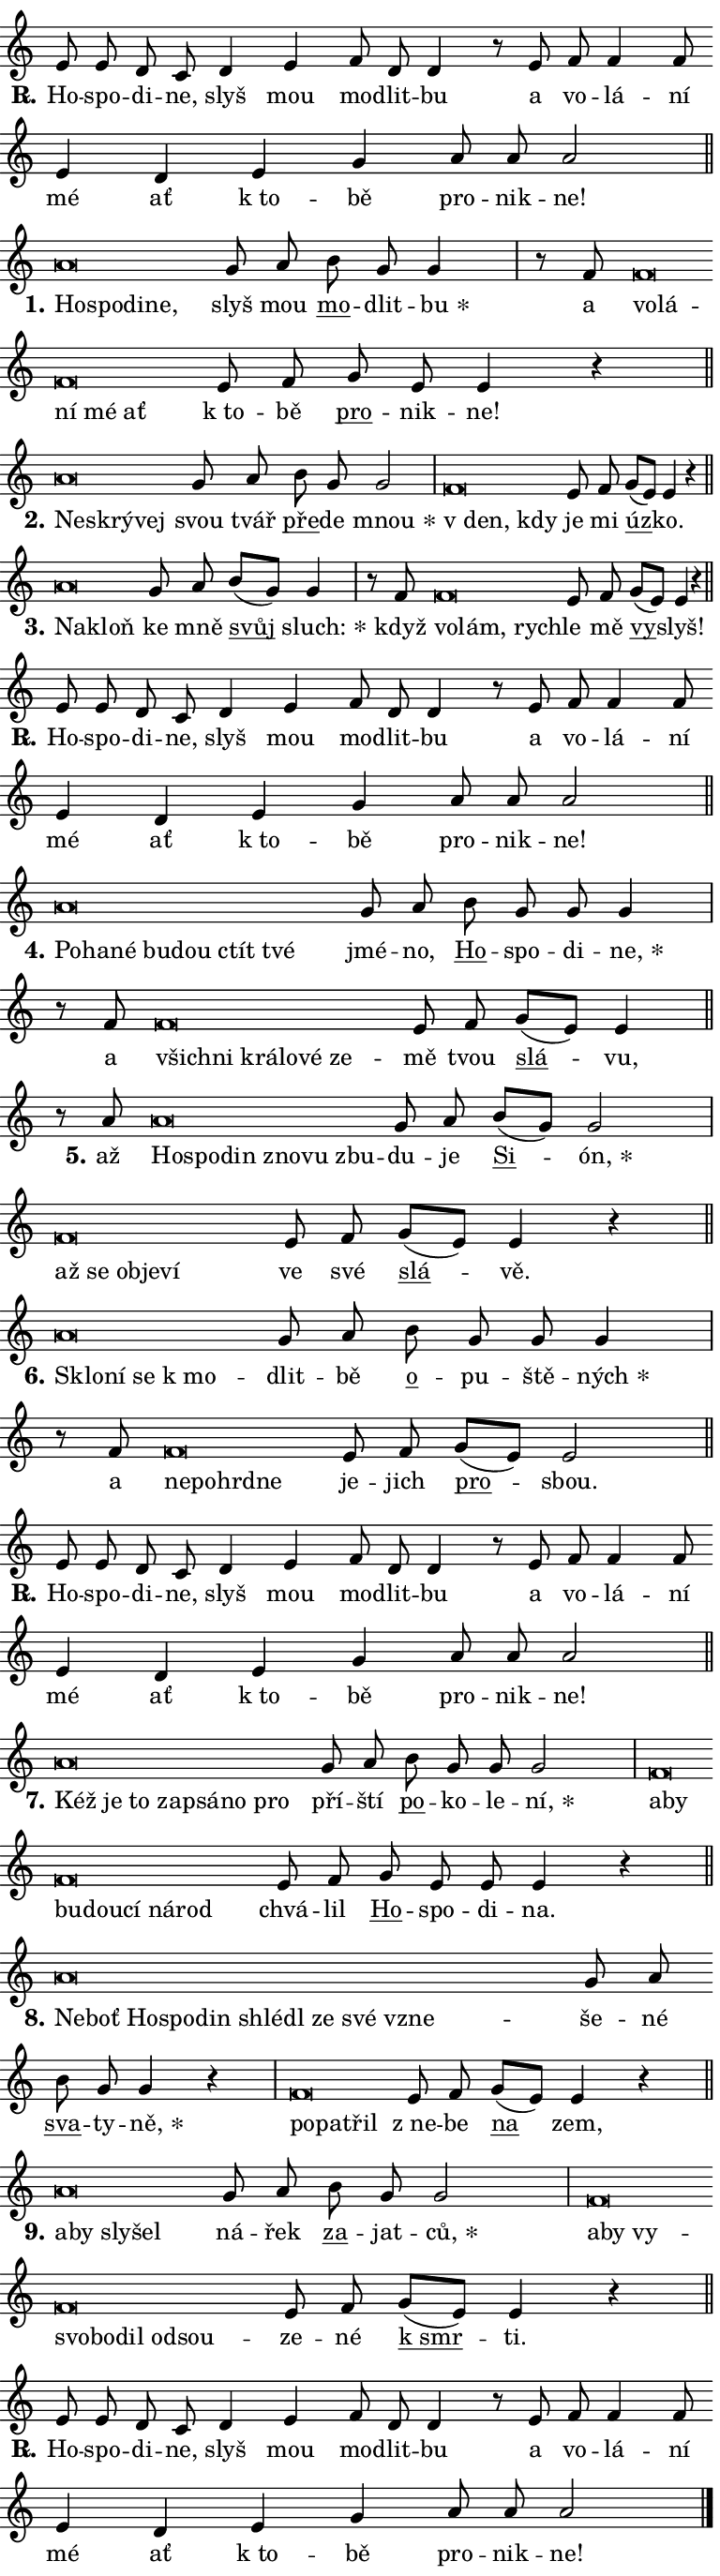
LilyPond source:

\version "2.24.0"
\header { tagline = "" }
\paper {
  indent = 0\cm
  top-margin = 0\cm
  right-margin = 0.13\cm % to fit lyric hyphens
  bottom-margin = 0\cm
  left-margin = 0\cm
  paper-width = 13\cm
  page-breaking = #ly:one-page-breaking
  system-system-spacing.basic-distance = #11
  score-system-spacing.basic-distance = #11
  ragged-last = ##f
}


%% Author: Thomas Morley
%% https://lists.gnu.org/archive/html/lilypond-user/2020-05/msg00002.html
#(define (line-position grob)
"Returns position of @var[grob} in current system:
   @code{'start}, if at first time-step
   @code{'end}, if at last time-step
   @code{'middle} otherwise
"
  (let* ((col (ly:item-get-column grob))
         (ln (ly:grob-object col 'left-neighbor))
         (rn (ly:grob-object col 'right-neighbor))
         (col-to-check-left (if (ly:grob? ln) ln col))
         (col-to-check-right (if (ly:grob? rn) rn col))
         (break-dir-left
           (and
             (ly:grob-property col-to-check-left 'non-musical #f)
             (ly:item-break-dir col-to-check-left)))
         (break-dir-right
           (and
             (ly:grob-property col-to-check-right 'non-musical #f)
             (ly:item-break-dir col-to-check-right))))
        (cond ((eqv? 1 break-dir-left) 'start)
              ((eqv? -1 break-dir-right) 'end)
              (else 'middle))))

#(define (tranparent-at-line-position vctor)
  (lambda (grob)
  "Relying on @code{line-position} select the relevant enry from @var{vctor}.
Used to determine transparency,"
    (case (line-position grob)
      ((end) (not (vector-ref vctor 0)))
      ((middle) (not (vector-ref vctor 1)))
      ((start) (not (vector-ref vctor 2))))))

noteHeadBreakVisibility =
#(define-music-function (break-visibility)(vector?)
"Makes @code{NoteHead}s transparent relying on @var{break-visibility}"
#{
  \override NoteHead.transparent =
    #(tranparent-at-line-position break-visibility)
#})

#(define delete-ledgers-for-transparent-note-heads
  (lambda (grob)
    "Reads whether a @code{NoteHead} is transparent.
If so this @code{NoteHead} is removed from @code{'note-heads} from
@var{grob}, which is supposed to be @code{LedgerLineSpanner}.
As a result ledgers are not printed for this @code{NoteHead}"
    (let* ((nhds-array (ly:grob-object grob 'note-heads))
           (nhds-list
             (if (ly:grob-array? nhds-array)
                 (ly:grob-array->list nhds-array)
                 '()))
           ;; Relies on the transparent-property being done before
           ;; Staff.LedgerLineSpanner.after-line-breaking is executed.
           ;; This is fragile ...
           (to-keep
             (remove
               (lambda (nhd)
                 (ly:grob-property nhd 'transparent #f))
               nhds-list)))
      ;; TODO find a better method to iterate over grob-arrays, similiar
      ;; to filter/remove etc for lists
      ;; For now rebuilt from scratch
      (set! (ly:grob-object grob 'note-heads)  '())
      (for-each
        (lambda (nhd)
          (ly:pointer-group-interface::add-grob grob 'note-heads nhd))
        to-keep))))

squashNotes = {
  \override NoteHead.X-extent = #'(-0.2 . 0.2)
  \override NoteHead.Y-extent = #'(-0.75 . 0)
  \override NoteHead.stencil =
    #(lambda (grob)
       (let ((pos (ly:grob-property grob 'staff-position)))
         (begin
           (if (< pos -7) (display "ERROR: Lower brevis then expected\n") (display ""))
           (if (<= pos -6) ly:text-interface::print ly:note-head::print))))
}
unSquashNotes = {
  \revert NoteHead.X-extent
  \revert NoteHead.Y-extent
  \revert NoteHead.stencil
}

hideNotes = \noteHeadBreakVisibility #begin-of-line-visible
unHideNotes = \noteHeadBreakVisibility #all-visible

% work-around for resetting accidentals
% https://lilypond.org/doc/v2.23/Documentation/notation/displaying-rhythms#unmetered-music
cadenzaMeasure = {
  \cadenzaOff
  \partial 1024 s1024
  \cadenzaOn
}

#(define-markup-command (accent layout props text) (markup?)
  "Underline accented syllable"
  (interpret-markup layout props
    #{\markup \override #'(offset . 4.3) \underline { #text }#}))

responsum = \markup \concat {
  "R" \hspace #-1.05 \path #0.1 #'((moveto 0 0.07) (lineto 0.9 0.8)) \hspace #0.05 "."
}

spaceSize = #0.6828661417322834 % exact space size for TeX Gyre Schola

\layout {
  \context {
    \Staff
    \remove "Time_signature_engraver"
    \override LedgerLineSpanner.after-line-breaking = #delete-ledgers-for-transparent-note-heads
  }
  \context {
    \Lyrics {
      \override LyricSpace.minimum-distance = \spaceSize
      \override LyricText.font-name = #"TeX Gyre Schola"
      \override LyricText.font-size = 1
      \override StanzaNumber.font-name = #"TeX Gyre Schola Bold"
      \override StanzaNumber.font-size = 1
    }
  }
  \context {
    \Score 
    \override NoteHead.text =
      #(lambda (grob) 
        (let ((pos (ly:grob-property grob 'staff-position)))
          #{\markup {
            \combine
              \halign #-0.55 \raise #(if (= pos -6) 0 0.5) \override #'(thickness . 2) \draw-line #'(3.2 . 0)
              \musicglyph "noteheads.sM1"
          }#}))
  }
}

% magnetic-lyrics.ily
%
%   written by
%     Jean Abou Samra <jean@abou-samra.fr>
%     Werner Lemberg <wl@gnu.org>
%
%   adapted by
%     Jiri Hon <jiri.hon@gmail.com>
%
% Version 2022-Apr-15

% https://www.mail-archive.com/lilypond-user@gnu.org/msg149350.html

#(define (Left_hyphen_pointer_engraver context)
   "Collect syllable-hyphen-syllable occurrences in lyrics and store
them in properties.  This engraver only looks to the left.  For
example, if the lyrics input is @code{foo -- bar}, it does the
following.

@itemize @bullet
@item
Set the @code{text} property of the @code{LyricHyphen} grob between
@q{foo} and @q{bar} to @code{foo}.

@item
Set the @code{left-hyphen} property of the @code{LyricText} grob with
text @q{foo} to the @code{LyricHyphen} grob between @q{foo} and
@q{bar}.
@end itemize

Use this auxiliary engraver in combination with the
@code{lyric-@/text::@/apply-@/magnetic-@/offset!} hook."
   (let ((hyphen #f)
         (text #f))
     (make-engraver
      (acknowledgers
       ((lyric-syllable-interface engraver grob source-engraver)
        (set! text grob)))
      (end-acknowledgers
       ((lyric-hyphen-interface engraver grob source-engraver)
        ;(when (not (grob::has-interface grob 'lyric-space-interface))
          (set! hyphen grob)));)
      ((stop-translation-timestep engraver)
       (when (and text hyphen)
         (ly:grob-set-object! text 'left-hyphen hyphen))
       (set! text #f)
       (set! hyphen #f)))))

#(define (lyric-text::apply-magnetic-offset! grob)
   "If the space between two syllables is less than the value in
property @code{LyricText@/.details@/.squash-threshold}, move the right
syllable to the left so that it gets concatenated with the left
syllable.

Use this function as a hook for
@code{LyricText@/.after-@/line-@/breaking} if the
@code{Left_@/hyphen_@/pointer_@/engraver} is active."
   (let ((hyphen (ly:grob-object grob 'left-hyphen #f)))
     (when hyphen
       (let ((left-text (ly:spanner-bound hyphen LEFT)))
         (when (grob::has-interface left-text 'lyric-syllable-interface)
           (let* ((common (ly:grob-common-refpoint grob left-text X))
                  (this-x-ext (ly:grob-extent grob common X))
                  (left-x-ext
                   (begin
                     ;; Trigger magnetism for left-text.
                     (ly:grob-property left-text 'after-line-breaking)
                     (ly:grob-extent left-text common X)))
                  ;; `delta` is the gap width between two syllables.
                  (delta (- (interval-start this-x-ext)
                            (interval-end left-x-ext)))
                  (details (ly:grob-property grob 'details))
                  (threshold (assoc-get 'squash-threshold details 0.2)))
             (when (< delta threshold)
               (let* (;; We have to manipulate the input text so that
                      ;; ligatures crossing syllable boundaries are not
                      ;; disabled.  For languages based on the Latin
                      ;; script this is essentially a beautification.
                      ;; However, for non-Western scripts it can be a
                      ;; necessity.
                      (lt (ly:grob-property left-text 'text))
                      (rt (ly:grob-property grob 'text))
                      (is-space (grob::has-interface hyphen 'lyric-space-interface))
                      (space (if is-space " " ""))
                      (extra-delta (if is-space spaceSize 0))
                      ;; Append new syllable.
                      (ltrt-space (if (and (string? lt) (string? rt))
                                (string-append lt space rt)
                                (make-concat-markup (list lt space rt))))
                      ;; Right-align `ltrt` to the right side.
                      (ltrt-space-markup (grob-interpret-markup
                               grob
                               (make-translate-markup
                                (cons (interval-length this-x-ext) 0)
                                (make-right-align-markup ltrt-space)))))
                 (begin
                   ;; Don't print `left-text`.
                   (ly:grob-set-property! left-text 'stencil #f)
                   ;; Set text and stencil (which holds all collected
                   ;; syllables so far) and shift it to the left.
                   (ly:grob-set-property! grob 'text ltrt-space)
                   (ly:grob-set-property! grob 'stencil ltrt-space-markup)
                   (ly:grob-translate-axis! grob (- (- delta extra-delta)) X))))))))))


#(define (lyric-hyphen::displace-bounds-first grob)
   ;; Make very sure this callback isn't triggered too early.
   (let ((left (ly:spanner-bound grob LEFT))
         (right (ly:spanner-bound grob RIGHT)))
     (ly:grob-property left 'after-line-breaking)
     (ly:grob-property right 'after-line-breaking)
     (ly:lyric-hyphen::print grob)))

squashThreshold = #0.4

\layout {
  \context {
    \Lyrics
    \consists #Left_hyphen_pointer_engraver
    \override LyricText.after-line-breaking =
      #lyric-text::apply-magnetic-offset!
    \override LyricHyphen.stencil = #lyric-hyphen::displace-bounds-first
    \override LyricText.details.squash-threshold = \squashThreshold
    \override LyricHyphen.minimum-distance = 0
    \override LyricHyphen.minimum-length = \squashThreshold
  }
}

squashText = \override LyricText.details.squash-threshold = 9999
unSquashText = \override LyricText.details.squash-threshold = \squashThreshold

leftText = \override LyricText.self-alignment-X = #LEFT
unLeftText = \revert LyricText.self-alignment-X

starOffset = #(lambda (grob) 
                (let ((x_offset (ly:self-alignment-interface::aligned-on-x-parent grob)))
                  (if (= x_offset 0) 0 (+ x_offset 1.2))))

star = #(define-music-function (syllable)(string?)
"Append star separator at the end of a syllable"
#{
  \once \override LyricText.X-offset = #starOffset
  \lyricmode { \markup {
    #syllable
    \override #'((font-name . "TeX Gyre Schola Bold")) \hspace #0.2 \lower #0.65 \larger "*"
  } }
#})

starAccent = #(define-music-function (syllable)(string?)
"Append star separator at the end of a syllable and make accent"
#{
  \once \override LyricText.X-offset = #starOffset
  \lyricmode { \markup {
    \accent #syllable
    \override #'((font-name . "TeX Gyre Schola Bold")) \hspace #0.2 \lower #0.65 \larger "*"
  } }
#})

breath = #(define-music-function (syllable)(string?)
"Append breathing indicator at the end of a syllable"
#{
  \lyricmode { \markup { #syllable "+" } }
#})

optionalBreath = #(define-music-function (syllable)(string?)
"Append optional breathing indicator at the end of a syllable"
#{
  \lyricmode { \markup { #syllable "(+)" } }
#})


\score {
    <<
        \new Voice = "melody" { \cadenzaOn \key c \major \relative { e'8 e d c d4 e f8 d d4 \bar "" r8 e f f4 f8 \bar "" e4 d \bar "" e g \bar "" a8 a a2 \cadenzaMeasure \bar "||" \break } }
        \new Lyrics \lyricsto "melody" { \lyricmode { \set stanza = \responsum
Ho -- spo -- di -- ne, slyš mou mo -- dlit -- bu a vo -- lá -- ní mé ať "k to" -- bě pro -- nik -- ne! } }
    >>
    \layout {}
}

\score {
    <<
        \new Voice = "melody" { \cadenzaOn \key c \major \relative { \squashNotes a'\breve*1/16 \hideNotes \breve*1/16 \bar "" \breve*1/16 \breve*1/16 \bar "" \unHideNotes \unSquashNotes g8 a \bar "" b g g4 \cadenzaMeasure \bar "|" r8 f \squashNotes f\breve*1/16 \hideNotes \breve*1/16 \bar "" \breve*1/16 \bar "" \breve*1/16 \breve*1/16 \bar "" \unHideNotes \unSquashNotes e8 f \bar "" g e e4 r \cadenzaMeasure \bar "||" \break } }
        \new Lyrics \lyricsto "melody" { \lyricmode { \set stanza = "1."
\leftText Ho -- \squashText spo -- di -- ne, \unLeftText \unSquashText slyš mou \markup \accent mo -- dlit -- \star bu a \leftText vo -- \squashText lá -- ní mé ať \unLeftText \unSquashText "k to" -- bě \markup \accent pro -- nik -- ne! } }
    >>
    \layout {}
}

\score {
    <<
        \new Voice = "melody" { \cadenzaOn \key c \major \relative { \squashNotes a'\breve*1/16 \hideNotes \breve*1/16 \breve*1/16 \bar "" \unHideNotes \unSquashNotes g8 a \bar "" b g g2 \cadenzaMeasure \bar "|" \squashNotes f\breve*1/16 \hideNotes \breve*1/16 \bar "" \unHideNotes \unSquashNotes e8 f \bar "" g[( e)] e4 r \cadenzaMeasure \bar "||" \break } }
        \new Lyrics \lyricsto "melody" { \lyricmode { \set stanza = "2."
\leftText Ne -- \squashText skrý -- vej \unLeftText \unSquashText svou tvář \markup \accent pře -- de \star mnou \leftText "v den," \squashText kdy \unLeftText \unSquashText je mi \markup \accent úz -- ko. } }
    >>
    \layout {}
}

\score {
    <<
        \new Voice = "melody" { \cadenzaOn \key c \major \relative { \squashNotes a'\breve*1/16 \hideNotes \breve*1/16 \bar "" \unHideNotes \unSquashNotes g8 a \bar "" b[( g)] g4 \cadenzaMeasure \bar "|" r8 f \squashNotes f\breve*1/16 \hideNotes \breve*1/16 \breve*1/16 \bar "" \unHideNotes \unSquashNotes e8 f \bar "" g[( e)] e4 r \cadenzaMeasure \bar "||" \break } }
        \new Lyrics \lyricsto "melody" { \lyricmode { \set stanza = "3."
\leftText Na -- \squashText kloň \unLeftText \unSquashText ke mně \markup \accent svůj \star sluch: když \leftText vo -- \squashText lám, rych -- \unLeftText \unSquashText le mě \markup \accent vy -- slyš! } }
    >>
    \layout {}
}

\score {
    <<
        \new Voice = "melody" { \cadenzaOn \key c \major \relative { e'8 e d c d4 e f8 d d4 \bar "" r8 e f f4 f8 \bar "" e4 d \bar "" e g \bar "" a8 a a2 \cadenzaMeasure \bar "||" \break } }
        \new Lyrics \lyricsto "melody" { \lyricmode { \set stanza = \responsum
Ho -- spo -- di -- ne, slyš mou mo -- dlit -- bu a vo -- lá -- ní mé ať "k to" -- bě pro -- nik -- ne! } }
    >>
    \layout {}
}

\score {
    <<
        \new Voice = "melody" { \cadenzaOn \key c \major \relative { \squashNotes a'\breve*1/16 \hideNotes \breve*1/16 \bar "" \breve*1/16 \bar "" \breve*1/16 \bar "" \breve*1/16 \bar "" \breve*1/16 \breve*1/16 \bar "" \unHideNotes \unSquashNotes g8 a \bar "" b g g g4 \cadenzaMeasure \bar "|" r8 f \squashNotes f\breve*1/16 \hideNotes \breve*1/16 \bar "" \breve*1/16 \bar "" \breve*1/16 \bar "" \breve*1/16 \breve*1/16 \bar "" \unHideNotes \unSquashNotes e8 f \bar "" g[( e)] e4 \cadenzaMeasure \bar "||" \break } }
        \new Lyrics \lyricsto "melody" { \lyricmode { \set stanza = "4."
\leftText Po -- \squashText ha -- né bu -- dou ctít tvé \unLeftText \unSquashText jmé -- no, \markup \accent Ho -- spo -- di -- \star ne, a \leftText všich -- \squashText ni krá -- lo -- vé ze -- \unLeftText \unSquashText mě tvou \markup \accent slá -- vu, } }
    >>
    \layout {}
}

\score {
    <<
        \new Voice = "melody" { \cadenzaOn \key c \major \relative { r8 a' \squashNotes a\breve*1/16 \hideNotes \breve*1/16 \bar "" \breve*1/16 \bar "" \breve*1/16 \bar "" \breve*1/16 \breve*1/16 \bar "" \unHideNotes \unSquashNotes g8 a \bar "" b[( g)] g2 \cadenzaMeasure \bar "|" \squashNotes f\breve*1/16 \hideNotes \breve*1/16 \bar "" \breve*1/16 \bar "" \breve*1/16 \breve*1/16 \bar "" \unHideNotes \unSquashNotes e8 f \bar "" g[( e)] e4 r \cadenzaMeasure \bar "||" \break } }
        \new Lyrics \lyricsto "melody" { \lyricmode { \set stanza = "5."
až \leftText Ho -- \squashText spo -- din zno -- vu zbu -- \unLeftText \unSquashText du -- je \markup \accent Si -- \star ón, \leftText až \squashText se ob -- je -- ví \unLeftText \unSquashText ve své \markup \accent slá -- vě. } }
    >>
    \layout {}
}

\score {
    <<
        \new Voice = "melody" { \cadenzaOn \key c \major \relative { \squashNotes a'\breve*1/16 \hideNotes \breve*1/16 \bar "" \breve*1/16 \breve*1/16 \bar "" \unHideNotes \unSquashNotes g8 a \bar "" b g g g4 \cadenzaMeasure \bar "|" r8 f \squashNotes f\breve*1/16 \hideNotes \breve*1/16 \bar "" \breve*1/16 \breve*1/16 \bar "" \unHideNotes \unSquashNotes e8 f \bar "" g[( e)] e2 \cadenzaMeasure \bar "||" \break } }
        \new Lyrics \lyricsto "melody" { \lyricmode { \set stanza = "6."
\leftText Sklo -- \squashText ní se "k mo" -- \unLeftText \unSquashText dlit -- bě \markup \accent o -- pu -- ště -- \star ných a \leftText ne -- \squashText po -- hrd -- ne \unLeftText \unSquashText je -- jich \markup \accent pro -- sbou. } }
    >>
    \layout {}
}

\score {
    <<
        \new Voice = "melody" { \cadenzaOn \key c \major \relative { e'8 e d c d4 e f8 d d4 \bar "" r8 e f f4 f8 \bar "" e4 d \bar "" e g \bar "" a8 a a2 \cadenzaMeasure \bar "||" \break } }
        \new Lyrics \lyricsto "melody" { \lyricmode { \set stanza = \responsum
Ho -- spo -- di -- ne, slyš mou mo -- dlit -- bu a vo -- lá -- ní mé ať "k to" -- bě pro -- nik -- ne! } }
    >>
    \layout {}
}

\score {
    <<
        \new Voice = "melody" { \cadenzaOn \key c \major \relative { \squashNotes a'\breve*1/16 \hideNotes \breve*1/16 \bar "" \breve*1/16 \bar "" \breve*1/16 \bar "" \breve*1/16 \bar "" \breve*1/16 \breve*1/16 \bar "" \unHideNotes \unSquashNotes g8 a \bar "" b g g g2 \cadenzaMeasure \bar "|" \squashNotes f\breve*1/16 \hideNotes \breve*1/16 \bar "" \breve*1/16 \bar "" \breve*1/16 \bar "" \breve*1/16 \bar "" \breve*1/16 \breve*1/16 \bar "" \unHideNotes \unSquashNotes e8 f \bar "" g e e e4 r \cadenzaMeasure \bar "||" \break } }
        \new Lyrics \lyricsto "melody" { \lyricmode { \set stanza = "7."
\leftText Kéž \squashText je to za -- psá -- no pro \unLeftText \unSquashText pří -- ští \markup \accent po -- ko -- le -- \star ní, \leftText a -- \squashText by bu -- dou -- cí ná -- rod \unLeftText \unSquashText chvá -- lil \markup \accent Ho -- spo -- di -- na. } }
    >>
    \layout {}
}

\score {
    <<
        \new Voice = "melody" { \cadenzaOn \key c \major \relative { \squashNotes a'\breve*1/16 \hideNotes \breve*1/16 \bar "" \breve*1/16 \bar "" \breve*1/16 \bar "" \breve*1/16 \bar "" \breve*1/16 \bar "" \breve*1/16 \bar "" \breve*1/16 \bar "" \breve*1/16 \breve*1/16 \bar "" \unHideNotes \unSquashNotes g8 a \bar "" b g g4 r \cadenzaMeasure \bar "|" \squashNotes f\breve*1/16 \hideNotes \breve*1/16 \breve*1/16 \bar "" \unHideNotes \unSquashNotes e8 f \bar "" g[( e)] e4 r \cadenzaMeasure \bar "||" \break } }
        \new Lyrics \lyricsto "melody" { \lyricmode { \set stanza = "8."
\leftText Ne -- \squashText boť Ho -- spo -- din shlé -- dl ze své vzne -- \unLeftText \unSquashText še -- né \markup \accent sva -- ty -- \star ně, \leftText po -- \squashText pa -- třil \unLeftText \unSquashText "z ne" -- be \markup \accent na zem, } }
    >>
    \layout {}
}

\score {
    <<
        \new Voice = "melody" { \cadenzaOn \key c \major \relative { \squashNotes a'\breve*1/16 \hideNotes \breve*1/16 \bar "" \breve*1/16 \breve*1/16 \bar "" \unHideNotes \unSquashNotes g8 a \bar "" b g g2 \cadenzaMeasure \bar "|" \squashNotes f\breve*1/16 \hideNotes \breve*1/16 \bar "" \breve*1/16 \bar "" \breve*1/16 \bar "" \breve*1/16 \bar "" \breve*1/16 \bar "" \breve*1/16 \breve*1/16 \bar "" \unHideNotes \unSquashNotes e8 f \bar "" g[( e)] e4 r \cadenzaMeasure \bar "||" \break } }
        \new Lyrics \lyricsto "melody" { \lyricmode { \set stanza = "9."
\leftText a -- \squashText by sly -- šel \unLeftText \unSquashText ná -- řek \markup \accent za -- jat -- \star ců, \leftText a -- \squashText by vy -- svo -- bo -- dil od -- sou -- \unLeftText \unSquashText ze -- né \markup \accent "k smr" -- ti. } }
    >>
    \layout {}
}

\score {
    <<
        \new Voice = "melody" { \cadenzaOn \key c \major \relative { e'8 e d c d4 e f8 d d4 \bar "" r8 e f f4 f8 \bar "" e4 d \bar "" e g \bar "" a8 a a2 \cadenzaMeasure \bar "||" \break } \bar "|." }
        \new Lyrics \lyricsto "melody" { \lyricmode { \set stanza = \responsum
Ho -- spo -- di -- ne, slyš mou mo -- dlit -- bu a vo -- lá -- ní mé ať "k to" -- bě pro -- nik -- ne! } }
    >>
    \layout {}
}
